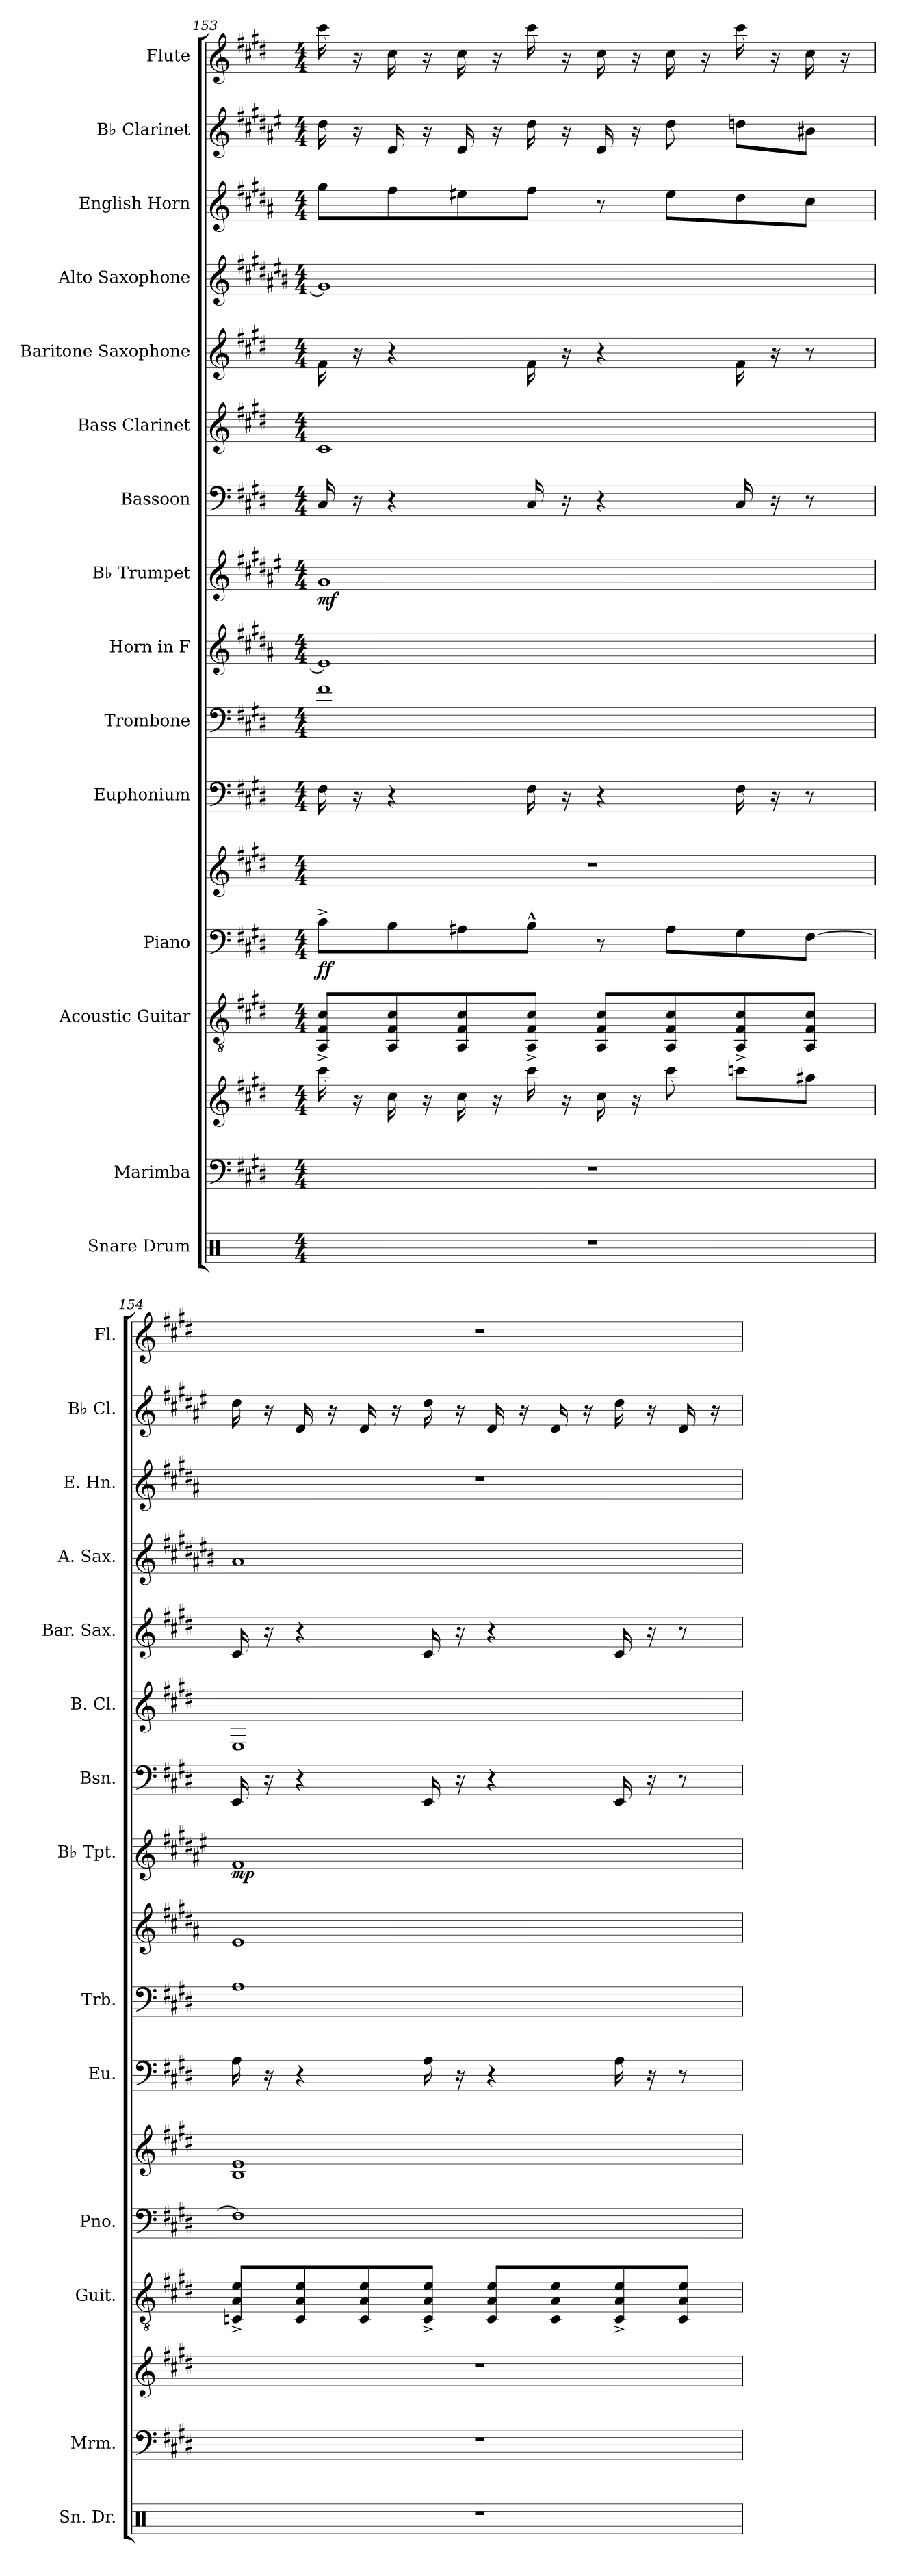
**kern	**kern	**kern	**kern	**kern	**kern	**dynam	**kern	**kern	**kern	**kern	**dynam	**kern	**kern	**kern	**kern	**kern	**kern	**kern
*part15	*part14	*part14	*part13	*part12	*part12	*part12	*part11	*part10	*part9	*part8	*part8	*part7	*part6	*part5	*part4	*part3	*part2	*part1
*staff17	*staff16	*staff15	*staff14	*staff13	*staff12	*staff12/13	*staff11	*staff10	*staff9	*staff8	*staff8	*staff7	*staff6	*staff5	*staff4	*staff3	*staff2	*staff1
*I"Snare Drum	*I"Marimba	*	*I"Acoustic Guitar	*I"Piano	*	*	*I"Euphonium	*I"Trombone	*I"Horn in F	*I"B♭ Trumpet	*	*I"Bassoon	*I"Bass Clarinet	*I"Baritone Saxophone	*I"Alto Saxophone	*I"English Horn	*I"B♭ Clarinet	*I"Flute
*I'Sn. Dr.	*I'Mrm.	*	*I'Guit.	*I'Pno.	*	*	*I'Eu.	*I'Trb.	*	*I'B♭ Tpt.	*	*I'Bsn.	*I'B. Cl.	*I'Bar. Sax.	*I'A. Sax.	*I'E. Hn.	*I'B♭ Cl.	*I'Fl.
*clefX	*clefF4	*clefG2	*clefGv2	*clefF4	*clefG2	*	*clefF4	*clefF4	*clefG2	*clefG2	*	*clefF4	*clefG2	*clefG2	*clefG2	*clefG2	*clefG2	*clefG2
*	*	*	*	*	*	*	*	*	*ITrd4c7	*ITrd1c2	*	*	*ITrd8c14	*ITrd12c21	*ITrd5c9	*ITrd4c7	*ITrd1c2	*
*k[]	*k[f#c#g#d#]	*k[f#c#g#d#]	*k[f#c#g#d#]	*k[f#c#g#d#]	*k[f#c#g#d#]	*	*k[f#c#g#d#]	*k[f#c#g#d#]	*k[f#c#g#d#]	*k[f#c#g#d#]	*	*k[f#c#g#d#]	*k[f#c#g#d#]	*k[f#c#g#d#]	*k[f#c#g#d#]	*k[f#c#g#d#]	*k[f#c#g#d#]	*k[f#c#g#d#]
*M4/4	*M4/4	*M4/4	*M4/4	*M4/4	*M4/4	*	*M4/4	*M4/4	*M4/4	*M4/4	*	*M4/4	*M4/4	*M4/4	*M4/4	*M4/4	*M4/4	*M4/4
=153	=153	=153	=153	=153	=153	=153	=153	=153	=153	=153	=153	=153	=153	=153	=153	=153	=153	=153
!	!	!	!	!	!	!LO:DY:b=2	!	!	!	!	!LO:DY:b	!	!	!	!	!	!	!
1r	1r	16ccc#\	8AA/^ 8F#/^ 8c#/^L	8c#^\L	1r	ff	16F#\	1f#	1A#]	1f#	mf	16C#/	1C#	16F#\	1B-]	8cc#\L	16cc#\	16ccc#\
.	.	16r	.	.	.	.	16r	.	.	.	.	16r	.	16r	.	.	16r	16r
.	.	16cc#\	8AA/ 8F#/ 8c#/	8B\	.	.	4r	.	.	.	.	4r	.	4r	.	8b\	16c#/	16cc#\
.	.	16r	.	.	.	.	.	.	.	.	.	.	.	.	.	.	16r	16r
.	.	16cc#\	8AA/ 8F#/ 8c#/	8A#X\	.	.	.	.	.	.	.	.	.	.	.	8a#X\	16c#/	16cc#\
.	.	16r	.	.	.	.	.	.	.	.	.	.	.	.	.	.	16r	16r
.	.	16ccc#\	8AA/^ 8F#/^ 8c#/^J	8B^^\J	.	.	16F#\	.	.	.	.	16C#/	.	16F#\	.	8b\J	16cc#\	16ccc#\
.	.	16r	.	.	.	.	16r	.	.	.	.	16r	.	16r	.	.	16r	16r
.	.	16cc#\	8AA/ 8F#/ 8c#/L	8r	.	.	4r	.	.	.	.	4r	.	4r	.	8r	16c#/	16cc#\
.	.	16r	.	.	.	.	.	.	.	.	.	.	.	.	.	.	16r	16r
.	.	8ccc#\	8AA/ 8F#/ 8c#/	8A#\L	.	.	.	.	.	.	.	.	.	.	.	8a#\L	8cc#\	16cc#\
.	.	.	.	.	.	.	.	.	.	.	.	.	.	.	.	.	.	16r
.	.	8cccn\L	8AA/^ 8F#/^ 8c#/^	8G#\	.	.	16F#\	.	.	.	.	16C#/	.	16F#\	.	8g#\	8ccn\L	16ccc#\
.	.	.	.	.	.	.	16r	.	.	.	.	16r	.	16r	.	.	.	16r
.	.	8aa#X\J	8AA/ 8F#/ 8c#/J	[8F#\J	.	.	8r	.	.	.	.	8r	.	8r	.	8f#\J	8a#X\J	16cc#\
.	.	.	.	.	.	.	.	.	.	.	.	.	.	.	.	.	.	16r
=154	=154	=154	=154	=154	=154	=154	=154	=154	=154	=154	=154	=154	=154	=154	=154	=154	=154	=154
!	!	!	!	!	!	!	!	!	!	!	!LO:DY:b	!	!	!	!	!	!	!
1r	1r	1r	8Cn/^ 8A/^ 8e/^L	1F#]	1B 1e	.	16A\	1A	1A	1e	mp	16EE/	1EE	16C#/	1c#	1r	16cc#\	1r
.	.	.	.	.	.	.	16r	.	.	.	.	16r	.	16r	.	.	16r	.
.	.	.	8C/ 8A/ 8e/	.	.	.	4r	.	.	.	.	4r	.	4r	.	.	16c#/	.
.	.	.	.	.	.	.	.	.	.	.	.	.	.	.	.	.	16r	.
.	.	.	8C/ 8A/ 8e/	.	.	.	.	.	.	.	.	.	.	.	.	.	16c#/	.
.	.	.	.	.	.	.	.	.	.	.	.	.	.	.	.	.	16r	.
.	.	.	8C/^ 8A/^ 8e/^J	.	.	.	16A\	.	.	.	.	16EE/	.	16C#/	.	.	16cc#\	.
.	.	.	.	.	.	.	16r	.	.	.	.	16r	.	16r	.	.	16r	.
.	.	.	8C/ 8A/ 8e/L	.	.	.	4r	.	.	.	.	4r	.	4r	.	.	16c#/	.
.	.	.	.	.	.	.	.	.	.	.	.	.	.	.	.	.	16r	.
.	.	.	8C/ 8A/ 8e/	.	.	.	.	.	.	.	.	.	.	.	.	.	16c#/	.
.	.	.	.	.	.	.	.	.	.	.	.	.	.	.	.	.	16r	.
.	.	.	8C/^ 8A/^ 8e/^	.	.	.	16A\	.	.	.	.	16EE/	.	16C#/	.	.	16cc#\	.
.	.	.	.	.	.	.	16r	.	.	.	.	16r	.	16r	.	.	16r	.
.	.	.	8C/ 8A/ 8e/J	.	.	.	8r	.	.	.	.	8r	.	8r	.	.	16c#/	.
.	.	.	.	.	.	.	.	.	.	.	.	.	.	.	.	.	16r	.
=	=	=	=	=	=	=	=	=	=	=	=	=	=	=	=	=	=	=
*-	*-	*-	*-	*-	*-	*-	*-	*-	*-	*-	*-	*-	*-	*-	*-	*-	*-	*-
